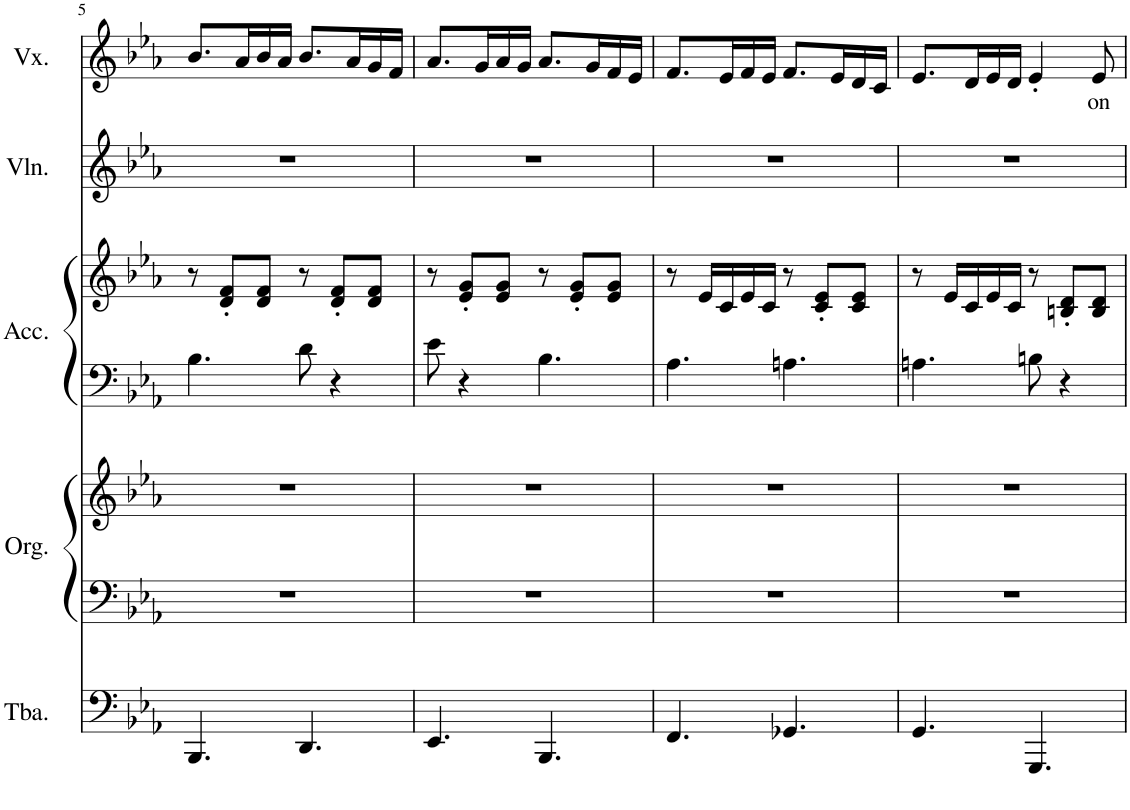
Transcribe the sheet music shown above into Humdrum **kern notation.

**kern	**kern	**kern	**kern	**kern	**kern	**kern	**text
*part5	*part4	*part4	*part3	*part3	*part2	*part1	*part1
*staff7	*staff6	*staff5	*staff4	*staff3	*staff2	*staff1	*staff1
*I"Tuba	*I"Orgue	*	*I"Accordéon	*	*I"Violon	*I"Voix	*
*I'Tba.	*I'Org.	*	*I'Acc.	*	*I'Vln.	*I'Vx.	*
!!LO:PB:g=z
*clefF4	*clefF4	*clefG2	*clefF4	*clefG2	*clefG2	*clefG2	*
*k[b-e-a-]	*k[b-e-a-]	*k[b-e-a-]	*k[b-e-a-]	*k[b-e-a-]	*k[b-e-a-]	*k[b-e-a-]	*
*M6/8	*M6/8	*M6/8	*M6/8	*M6/8	*M6/8	*M6/8	*
=5	=5	=5	=5	=5	=5	=5	=5
4.BBB-/	2.r	2.r	4.B-\	8r	2.r	8.b-/L	.
.	.	.	.	8d/' 8f/'L	.	.	.
.	.	.	.	.	.	16a-/L	.
.	.	.	.	8d/ 8f/J	.	16b-/	.
.	.	.	.	.	.	16a-/JJ	.
4.DD/	.	.	8d\	8r	.	8.b-/L	.
.	.	.	4r	8d/' 8f/'L	.	.	.
.	.	.	.	.	.	16a-/L	.
.	.	.	.	8d/ 8f/J	.	16g/	.
.	.	.	.	.	.	16f/JJ	.
=6	=6	=6	=6	=6	=6	=6	=6
4.EE-/	2.r	2.r	8e-\	8r	2.r	8.a-/L	.
.	.	.	4r	8e-/' 8g/'L	.	.	.
.	.	.	.	.	.	16g/L	.
.	.	.	.	8e-/ 8g/J	.	16a-/	.
.	.	.	.	.	.	16g/JJ	.
4.BBB-/	.	.	4.B-\	8r	.	8.a-/L	.
.	.	.	.	8e-/' 8g/'L	.	.	.
.	.	.	.	.	.	16g/L	.
.	.	.	.	8e-/ 8g/J	.	16f/	.
.	.	.	.	.	.	16e-/JJ	.
=7	=7	=7	=7	=7	=7	=7	=7
4.FF/	2.r	2.r	4.A-\	8r	2.r	8.f/L	.
.	.	.	.	16e-/LL	.	.	.
.	.	.	.	16c/	.	16e-/L	.
.	.	.	.	16e-/	.	16f/	.
.	.	.	.	16c/JJ	.	16e-/JJ	.
4.GG-X/	.	.	4.An\	8r	.	8.f/L	.
.	.	.	.	8c/' 8e-/'L	.	.	.
.	.	.	.	.	.	16e-/L	.
.	.	.	.	8c/ 8e-/J	.	16d/	.
.	.	.	.	.	.	16c/JJ	.
=8	=8	=8	=8	=8	=8	=8	=8
4.GG/	2.r	2.r	4.An\	8r	2.r	8.e-/L	.
.	.	.	.	16e-/LL	.	.	.
.	.	.	.	16c/	.	16d/L	.
.	.	.	.	16e-/	.	16e-/	.
.	.	.	.	16c/JJ	.	16d/JJ	.
4.GGG/	.	.	8Bn\	8r	.	4e-'/	.
.	.	.	4r	8Bn/' 8d/'L	.	.	.
!	!	!	!	!	!	!	!LO:LY:b
.	.	.	.	8B/ 8d/J	.	8e-/	on
=	=	=	=	=	=	=	=
*-	*-	*-	*-	*-	*-	*-	*-
